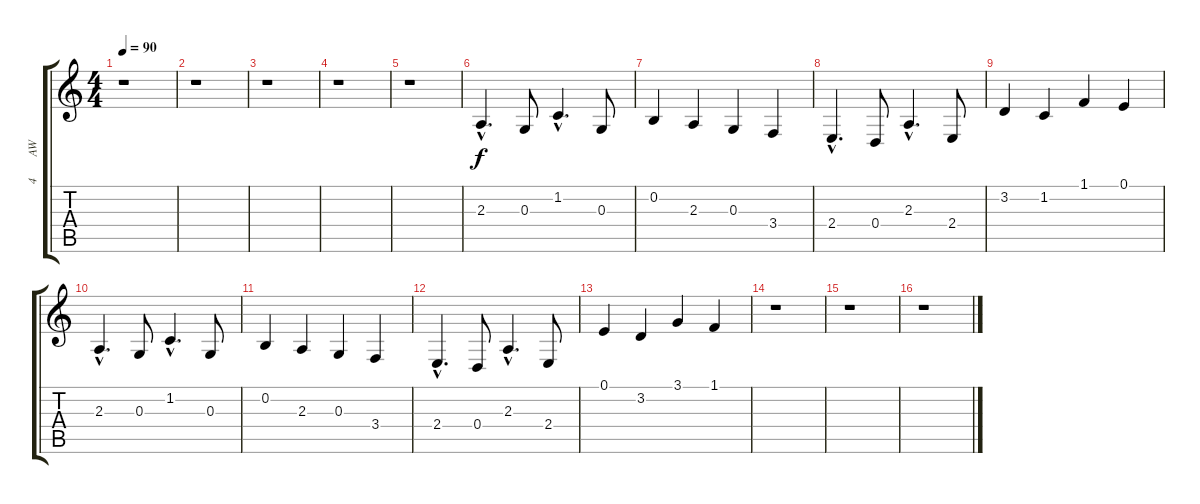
\track ("4       AWE -32 " "4       AW") {instrument harpsichord}
\staff {score tabs}
\tuning (E4 B3 G3 D3 A2 E2) {hide}
\ts (4 4)
\tempo 90
\clef g2
\ks c
r.1{dy f} |
r.1 |
r.1 |
r.1 |
r.1 |
2.3{hac}.4{d} 0.3.8 1.2{hac}.4{d} 0.3.8 |
0.2.4 2.3.4 0.3.4 3.4.4 |
2.4{hac}.4{d} 0.4.8 2.3{hac}.4{d} 2.4.8 |
3.2.4 1.2.4 1.1.4 0.1.4 |
2.3{hac}.4{d} 0.3.8 1.2{hac}.4{d} 0.3.8 |
0.2.4 2.3.4 0.3.4 3.4.4 |
2.4{hac}.4{d} 0.4.8 2.3{hac}.4{d} 2.4.8 |
0.1.4 3.2.4 3.1.4 1.1.4 |
r.1 |
r.1 |
r.1
